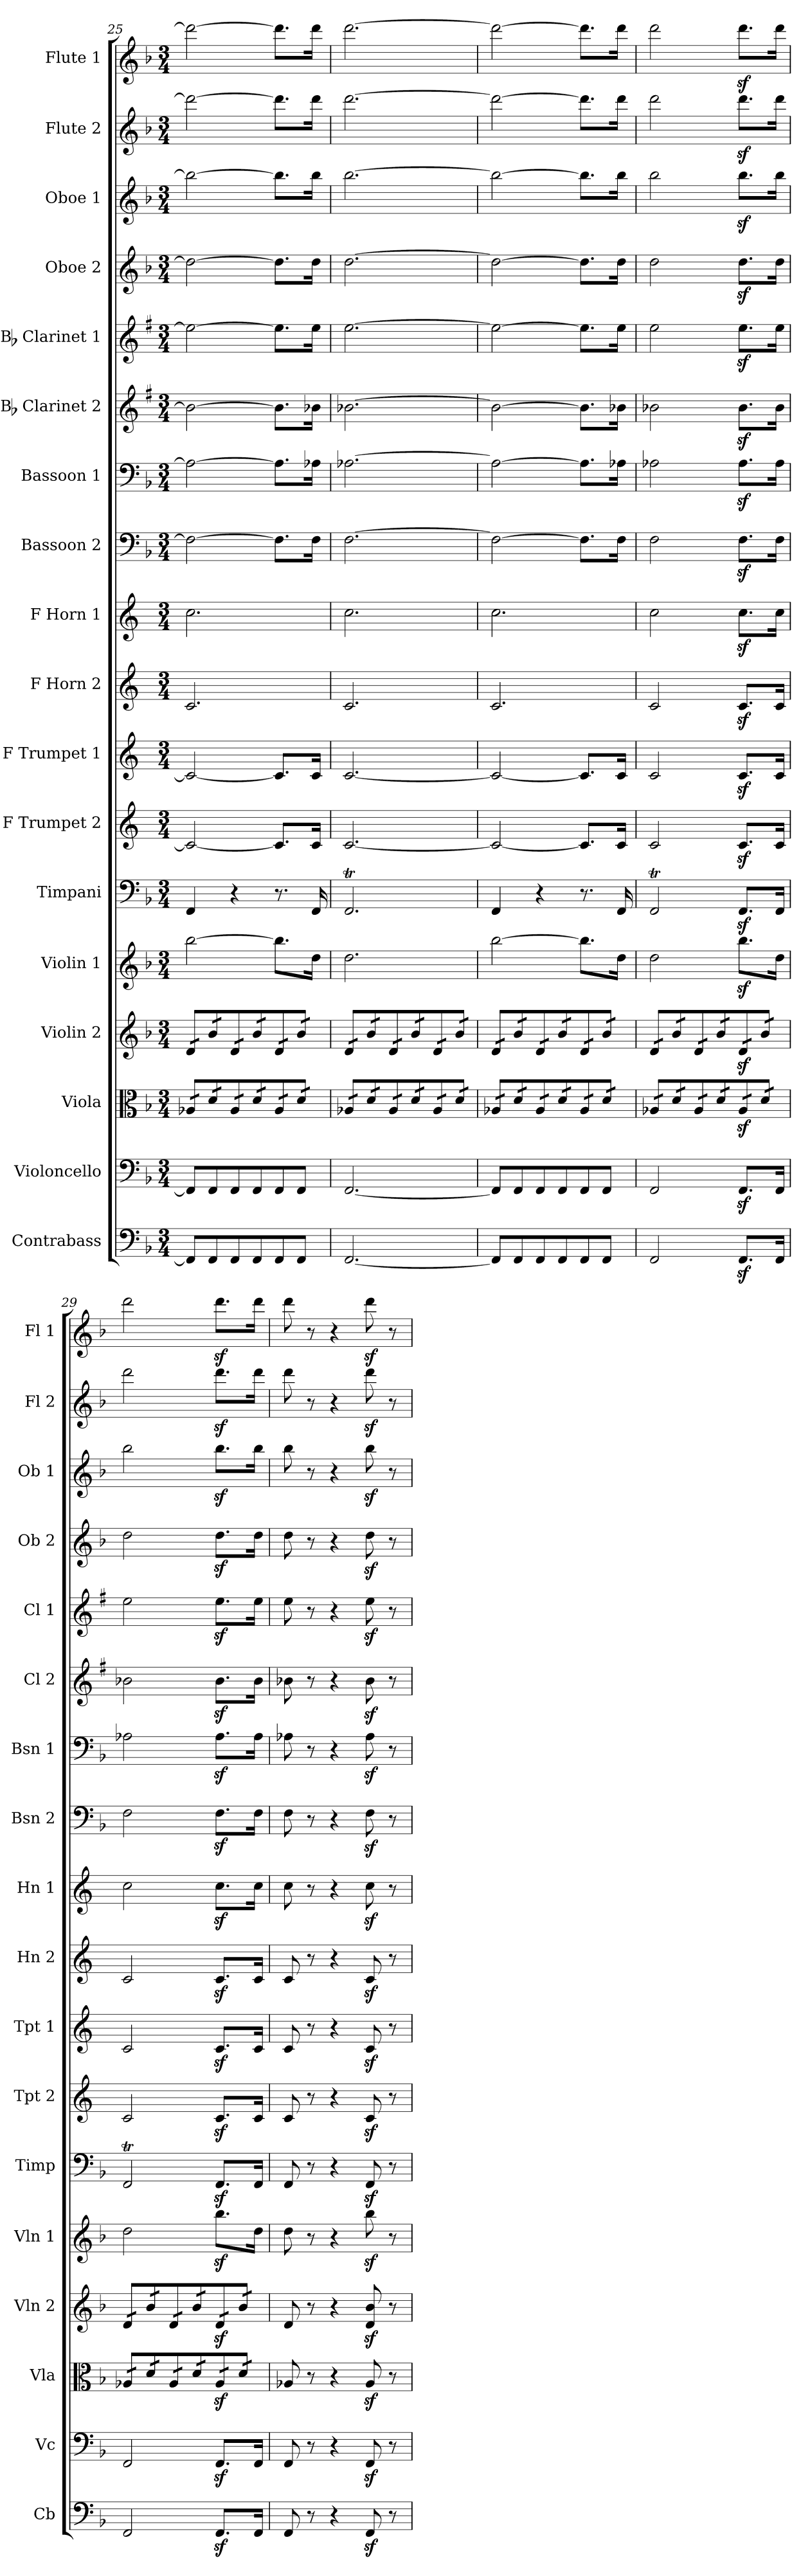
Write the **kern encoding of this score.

**kern	**kern	**kern	**kern	**kern	**kern	**kern	**kern	**kern	**kern	**kern	**kern	**kern	**kern	**kern	**kern	**kern	**kern
*part18	*part17	*part16	*part15	*part14	*part13	*part12	*part11	*part10	*part9	*part8	*part7	*part6	*part5	*part4	*part3	*part2	*part1
*staff18	*staff17	*staff16	*staff15	*staff14	*staff13	*staff12	*staff11	*staff10	*staff9	*staff8	*staff7	*staff6	*staff5	*staff4	*staff3	*staff2	*staff1
*I"Contrabass	*I"Violoncello	*I"Viola	*I"Violin 2	*I"Violin 1	*I"Timpani	*I"F Trumpet 2	*I"F Trumpet 1	*I"F Horn 2	*I"F Horn 1	*I"Bassoon 2	*I"Bassoon 1	*I"Bb Clarinet 2	*I"Bb Clarinet 1	*I"Oboe 2	*I"Oboe 1	*I"Flute 2	*I"Flute 1
*I'Cb	*I'Vc	*I'Vla	*I'Vln 2	*I'Vln 1	*I'Timp	*I'Tpt 2	*I'Tpt 1	*I'Hn 2	*I'Hn 1	*I'Bsn 2	*I'Bsn 1	*I'Cl 2	*I'Cl 1	*I'Ob 2	*I'Ob 1	*I'Fl 2	*I'Fl 1
!!LO:PB:g=z
*clefF4	*clefF4	*clefC3	*clefG2	*clefG2	*clefF4	*clefG2	*clefG2	*clefG2	*clefG2	*clefF4	*clefF4	*clefG2	*clefG2	*clefG2	*clefG2	*clefG2	*clefG2
*ITrd7c12	*	*	*	*	*	*ITrd-3c-5	*ITrd-3c-5	*ITrd4c7	*ITrd4c7	*	*	*ITrd1c2	*ITrd1c2	*	*	*	*
*k[b-]	*k[b-]	*k[b-]	*k[b-]	*k[b-]	*k[b-]	*k[b-]	*k[b-]	*k[b-]	*k[b-]	*k[b-]	*k[b-]	*k[b-]	*k[b-]	*k[b-]	*k[b-]	*k[b-]	*k[b-]
*M3/4	*M3/4	*M3/4	*M3/4	*M3/4	*M3/4	*M3/4	*M3/4	*M3/4	*M3/4	*M3/4	*M3/4	*M3/4	*M3/4	*M3/4	*M3/4	*M3/4	*M3/4
=25	=25	=25	=25	=25	=25	=25	=25	=25	=25	=25	=25	=25	=25	=25	=25	=25	=25
*	*	*tremolo	*	*	*	*	*	*	*	*	*	*	*	*	*	*	*
*	*	*	*tremolo	*	*	*	*	*	*	*	*	*	*	*	*	*	*
8FFF/L]	8FF/L]	16A-X/LL	16d/LL	[2bb-\	4FF/	2f/_	2f/_	2.F/	2.f\	2F\_	2A-\_	2a-\_	2dd\_	2dd\_	2bb-\_	2ddd\_	2ddd\_
.	.	16A-X/	16d/	.	.	.	.	.	.	.	.	.	.	.	.	.	.
8FFF/	8FF/	16d/	16b-/	.	.	.	.	.	.	.	.	.	.	.	.	.	.
.	.	16d/	16b-/	.	.	.	.	.	.	.	.	.	.	.	.	.	.
8FFF/	8FF/	16A-/	16d/	.	4r	.	.	.	.	.	.	.	.	.	.	.	.
.	.	16A-/	16d/	.	.	.	.	.	.	.	.	.	.	.	.	.	.
8FFF/	8FF/	16d/	16b-/	.	.	.	.	.	.	.	.	.	.	.	.	.	.
.	.	16d/	16b-/	.	.	.	.	.	.	.	.	.	.	.	.	.	.
8FFF/	8FF/	16A-/	16d/	8.bb-\L]	8.r	8.f/L]	8.f/L]	.	.	8.F\L]	8.A-\L]	8.a-\L]	8.dd\L]	8.dd\L]	8.bb-\L]	8.ddd\L]	8.ddd\L]
.	.	16A-/	16d/	.	.	.	.	.	.	.	.	.	.	.	.	.	.
8FFF/J	8FF/J	16d/	16b-/	.	.	.	.	.	.	.	.	.	.	.	.	.	.
.	.	16d/JJ	16b-/JJ	16dd\Jk	16FF/	16f/Jk	16f/Jk	.	.	16F\Jk	16A-X\Jk	16a-X\Jk	16dd\Jk	16dd\Jk	16bb-\Jk	16ddd\Jk	16ddd\Jk
=26	=26	=26	=26	=26	=26	=26	=26	=26	=26	=26	=26	=26	=26	=26	=26	=26	=26
[2.FFF/	[2.FF/	16A-X/LL	16d/LL	2.dd\	2.FFT/	[2.f/	[2.f/	2.F/	2.f\	[2.F\	[2.A-X\	[2.a-X\	[2.dd\	[2.dd\	[2.bb-\	[2.ddd\	[2.ddd\
.	.	16A-X/	16d/	.	.	.	.	.	.	.	.	.	.	.	.	.	.
.	.	16d/	16b-/	.	.	.	.	.	.	.	.	.	.	.	.	.	.
.	.	16d/	16b-/	.	.	.	.	.	.	.	.	.	.	.	.	.	.
.	.	16A-/	16d/	.	.	.	.	.	.	.	.	.	.	.	.	.	.
.	.	16A-/	16d/	.	.	.	.	.	.	.	.	.	.	.	.	.	.
.	.	16d/	16b-/	.	.	.	.	.	.	.	.	.	.	.	.	.	.
.	.	16d/	16b-/	.	.	.	.	.	.	.	.	.	.	.	.	.	.
.	.	16A-/	16d/	.	.	.	.	.	.	.	.	.	.	.	.	.	.
.	.	16A-/	16d/	.	.	.	.	.	.	.	.	.	.	.	.	.	.
.	.	16d/	16b-/	.	.	.	.	.	.	.	.	.	.	.	.	.	.
.	.	16d/JJ	16b-/JJ	.	.	.	.	.	.	.	.	.	.	.	.	.	.
=27	=27	=27	=27	=27	=27	=27	=27	=27	=27	=27	=27	=27	=27	=27	=27	=27	=27
8FFF/L]	8FF/L]	16A-X/LL	16d/LL	[2bb-\	4FF/	2f/_	2f/_	2.F/	2.f\	2F\_	2A-\_	2a-\_	2dd\_	2dd\_	2bb-\_	2ddd\_	2ddd\_
.	.	16A-X/	16d/	.	.	.	.	.	.	.	.	.	.	.	.	.	.
8FFF/	8FF/	16d/	16b-/	.	.	.	.	.	.	.	.	.	.	.	.	.	.
.	.	16d/	16b-/	.	.	.	.	.	.	.	.	.	.	.	.	.	.
8FFF/	8FF/	16A-/	16d/	.	4r	.	.	.	.	.	.	.	.	.	.	.	.
.	.	16A-/	16d/	.	.	.	.	.	.	.	.	.	.	.	.	.	.
8FFF/	8FF/	16d/	16b-/	.	.	.	.	.	.	.	.	.	.	.	.	.	.
.	.	16d/	16b-/	.	.	.	.	.	.	.	.	.	.	.	.	.	.
8FFF/	8FF/	16A-/	16d/	8.bb-\L]	8.r	8.f/L]	8.f/L]	.	.	8.F\L]	8.A-\L]	8.a-\L]	8.dd\L]	8.dd\L]	8.bb-\L]	8.ddd\L]	8.ddd\L]
.	.	16A-/	16d/	.	.	.	.	.	.	.	.	.	.	.	.	.	.
8FFF/J	8FF/J	16d/	16b-/	.	.	.	.	.	.	.	.	.	.	.	.	.	.
.	.	16d/JJ	16b-/JJ	16dd\Jk	16FF/	16f/Jk	16f/Jk	.	.	16F\Jk	16A-X\Jk	16a-X\Jk	16dd\Jk	16dd\Jk	16bb-\Jk	16ddd\Jk	16ddd\Jk
=28	=28	=28	=28	=28	=28	=28	=28	=28	=28	=28	=28	=28	=28	=28	=28	=28	=28
2FFF/	2FF/	16A-X/LL	16d/LL	2dd\	2FFT/	2f/	2f/	2F/	2f\	2F\	2A-X\	2a-X\	2dd\	2dd\	2bb-\	2ddd\	2ddd\
.	.	16A-X/	16d/	.	.	.	.	.	.	.	.	.	.	.	.	.	.
.	.	16d/	16b-/	.	.	.	.	.	.	.	.	.	.	.	.	.	.
.	.	16d/	16b-/	.	.	.	.	.	.	.	.	.	.	.	.	.	.
.	.	16A-/	16d/	.	.	.	.	.	.	.	.	.	.	.	.	.	.
.	.	16A-/	16d/	.	.	.	.	.	.	.	.	.	.	.	.	.	.
.	.	16d/	16b-/	.	.	.	.	.	.	.	.	.	.	.	.	.	.
.	.	16d/	16b-/	.	.	.	.	.	.	.	.	.	.	.	.	.	.
8.FFFz</L	8.FFz</L	16A-z</	16dz</	8.bb-z<\L	8.FFz</L	8.fz</L	8.fz</L	8.Fz</L	8.fz<\L	8.Fz<\L	8.A-z<\L	8.a-z<\L	8.ddz<\L	8.ddz<\L	8.bb-z<\L	8.dddz<\L	8.dddz<\L
.	.	16A-z</	16dz</	.	.	.	.	.	.	.	.	.	.	.	.	.	.
.	.	16d/	16b-/	.	.	.	.	.	.	.	.	.	.	.	.	.	.
16FFF/Jk	16FF/Jk	16d/JJ	16b-/JJ	16dd\Jk	16FF/Jk	16f/Jk	16f/Jk	16F/Jk	16f\Jk	16F\Jk	16A-\Jk	16a-\Jk	16dd\Jk	16dd\Jk	16bb-\Jk	16ddd\Jk	16ddd\Jk
=29	=29	=29	=29	=29	=29	=29	=29	=29	=29	=29	=29	=29	=29	=29	=29	=29	=29
2FFF/	2FF/	16A-X/LL	16d/LL	2dd\	2FFT/	2f/	2f/	2F/	2f\	2F\	2A-X\	2a-X\	2dd\	2dd\	2bb-\	2ddd\	2ddd\
.	.	16A-X/	16d/	.	.	.	.	.	.	.	.	.	.	.	.	.	.
.	.	16d/	16b-/	.	.	.	.	.	.	.	.	.	.	.	.	.	.
.	.	16d/	16b-/	.	.	.	.	.	.	.	.	.	.	.	.	.	.
.	.	16A-/	16d/	.	.	.	.	.	.	.	.	.	.	.	.	.	.
.	.	16A-/	16d/	.	.	.	.	.	.	.	.	.	.	.	.	.	.
.	.	16d/	16b-/	.	.	.	.	.	.	.	.	.	.	.	.	.	.
.	.	16d/	16b-/	.	.	.	.	.	.	.	.	.	.	.	.	.	.
8.FFFz</L	8.FFz</L	16A-z</	16dz</	8.bb-z<\L	8.FFz</L	8.fz</L	8.fz</L	8.Fz</L	8.fz<\L	8.Fz<\L	8.A-z<\L	8.a-z<\L	8.ddz<\L	8.ddz<\L	8.bb-z<\L	8.dddz<\L	8.dddz<\L
.	.	16A-z</	16dz</	.	.	.	.	.	.	.	.	.	.	.	.	.	.
.	.	16d/	16b-/	.	.	.	.	.	.	.	.	.	.	.	.	.	.
16FFF/Jk	16FF/Jk	16d/JJ	16b-/JJ	16dd\Jk	16FF/Jk	16f/Jk	16f/Jk	16F/Jk	16f\Jk	16F\Jk	16A-\Jk	16a-\Jk	16dd\Jk	16dd\Jk	16bb-\Jk	16ddd\Jk	16ddd\Jk
*	*	*	*Xtremolo	*	*	*	*	*	*	*	*	*	*	*	*	*	*
*	*	*Xtremolo	*	*	*	*	*	*	*	*	*	*	*	*	*	*	*
=30	=30	=30	=30	=30	=30	=30	=30	=30	=30	=30	=30	=30	=30	=30	=30	=30	=30
8FFF/	8FF/	8A-X/	8d/	8dd\	8FF/	8f/	8f/	8F/	8f\	8F\	8A-X\	8a-X\	8dd\	8dd\	8bb-\	8ddd\	8ddd\
8r	8r	8r	8r	8r	8r	8r	8r	8r	8r	8r	8r	8r	8r	8r	8r	8r	8r
4r	4r	4r	4r	4r	4r	4r	4r	4r	4r	4r	4r	4r	4r	4r	4r	4r	4r
8FFFz</	8FFz</	8A-z</	8d/z< 8b-/z<	8bb-z<\	8FFz</	8fz</	8fz</	8Fz</	8fz<\	8Fz<\	8A-z<\	8a-z<\	8ddz<\	8ddz<\	8bb-z<\	8dddz<\	8dddz<\
8r	8r	8r	8r	8r	8r	8r	8r	8r	8r	8r	8r	8r	8r	8r	8r	8r	8r
=	=	=	=	=	=	=	=	=	=	=	=	=	=	=	=	=	=
*-	*-	*-	*-	*-	*-	*-	*-	*-	*-	*-	*-	*-	*-	*-	*-	*-	*-
